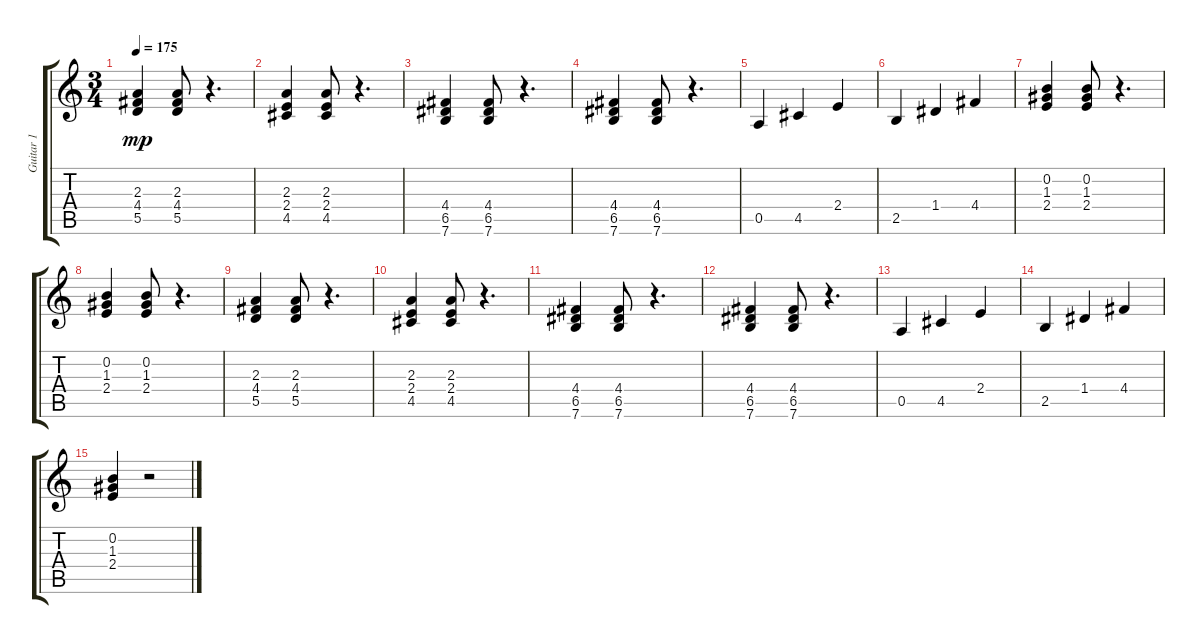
\track ("Guitar 1" "Guitar 1") {instrument overdrivenguitar}
\staff {score tabs}
\tuning (E4 B3 G3 D3 A2 E2) {hide}
\ts (3 4)
\tempo 175
\clef g2
\ks c
(2.3 4.4 5.5).4{dy mp} (2.3 4.4 5.5).8 r.4{d} |
(2.3 2.4 4.5).4 (2.3 2.4 4.5).8 r.4{d} |
(4.4 6.5 7.6).4 (4.4 6.5 7.6).8 r.4{d} |
(4.4 6.5 7.6).4 (4.4 6.5 7.6).8 r.4{d} |
0.5.4 4.5.4 2.4.4 |
2.5.4 1.4.4 4.4.4 |
(0.2 1.3 2.4).4 (0.2 1.3 2.4).8 r.4{d} |
(0.2 1.3 2.4).4 (0.2 1.3 2.4).8 r.4{d} |
(2.3 4.4 5.5).4 (2.3 4.4 5.5).8 r.4{d} |
(2.3 2.4 4.5).4 (2.3 2.4 4.5).8 r.4{d} |
(4.4 6.5 7.6).4 (4.4 6.5 7.6).8 r.4{d} |
(4.4 6.5 7.6).4 (4.4 6.5 7.6).8 r.4{d} |
0.5.4 4.5.4 2.4.4 |
2.5.4 1.4.4 4.4.4 |
(0.2 1.3 2.4).4 r.2
